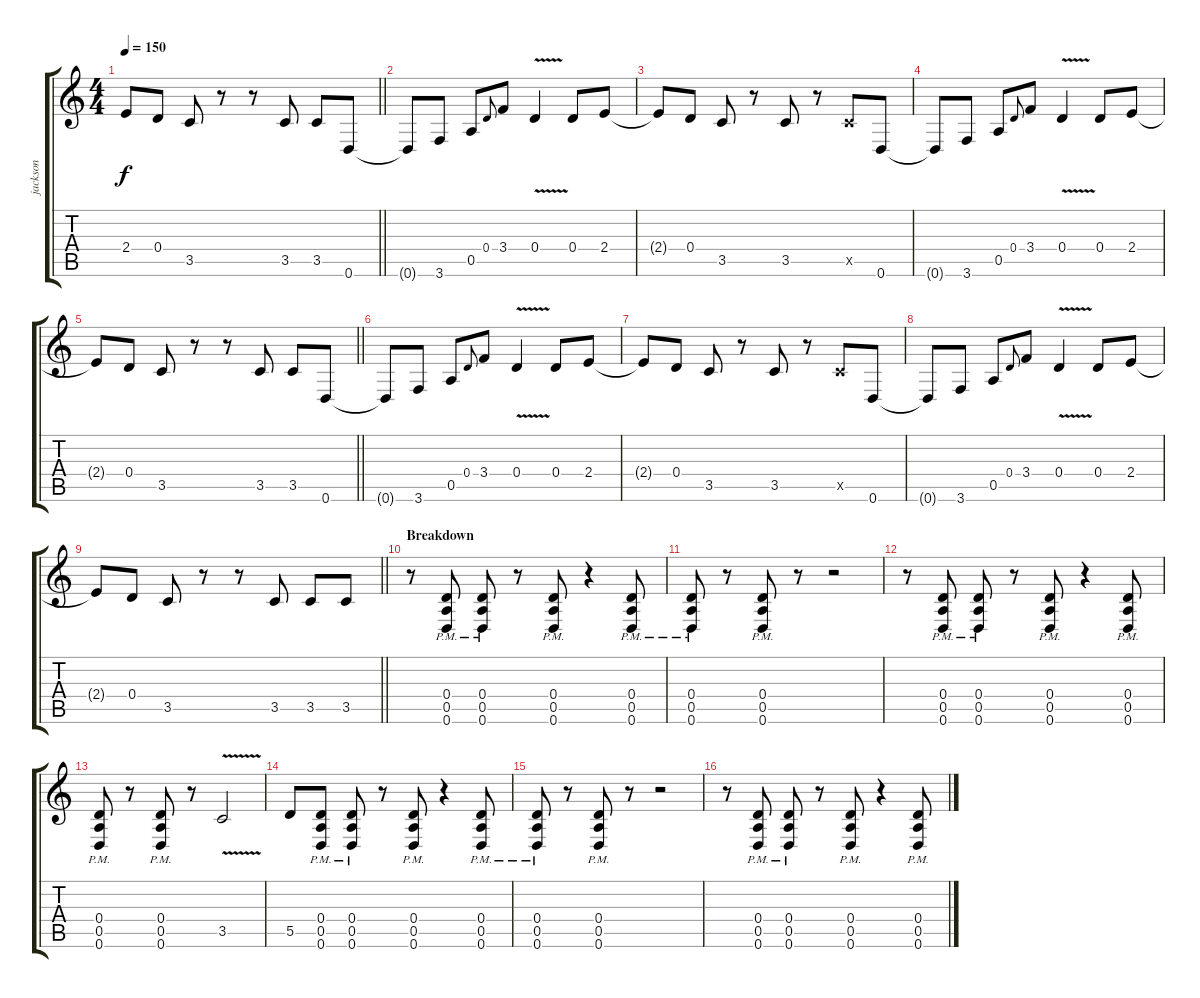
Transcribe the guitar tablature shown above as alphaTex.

\track ("jackson" "jackson") {instrument distortionguitar}
\staff {score tabs}
\tuning (E4 B3 G3 D3 A2 D2) {hide}
\ts (4 4)
\tempo 150
\clef g2
\barLineRight lightlight
\ks c
2.4{t}.8{dy f} 0.4.8 3.5.8 r.8 r.8 3.5.8 3.5.8 0.6.8 |
0.6{t}.8 3.6.8 0.5.8 0.4.8{gr onbeat} 3.4.8 0.4{v}.4 0.4.8 2.4.8 |
2.4{t}.8 0.4.8 3.5.8 r.8 3.5.8 r.8 3.5{x}.8 0.6.8 |
0.6{t}.8 3.6.8 0.5.8 0.4.8{gr onbeat} 3.4.8 0.4{v}.4 0.4.8 2.4.8 |
\barLineRight lightlight
2.4{t}.8 0.4.8 3.5.8 r.8 r.8 3.5.8 3.5.8 0.6.8 |
0.6{t}.8 3.6.8 0.5.8 0.4.8{gr onbeat} 3.4.8 0.4{v}.4 0.4.8 2.4.8 |
2.4{t}.8 0.4.8 3.5.8 r.8 3.5.8 r.8 3.5{x}.8 0.6.8 |
0.6{t}.8 3.6.8 0.5.8 0.4.8{gr onbeat} 3.4.8 0.4{v}.4 0.4.8 2.4.8 |
\barLineRight lightlight
2.4{t}.8 0.4.8 3.5.8 r.8 r.8 3.5.8 3.5.8 3.5.8 |
\section ("" "Breakdown")
r.8 (0.4{pm} 0.5{pm} 0.6{pm}).8 (0.4{pm} 0.5{pm} 0.6{pm}).8 r.8 (0.4{pm} 0.5{pm} 0.6{pm}).8 r.4 (0.4{pm} 0.5{pm} 0.6{pm}).8 |
(0.4{pm} 0.5{pm} 0.6{pm}).8 r.8 (0.4{pm} 0.5{pm} 0.6{pm}).8 r.8 r.2 |
r.8 (0.4{pm} 0.5{pm} 0.6{pm}).8 (0.4{pm} 0.5{pm} 0.6{pm}).8 r.8 (0.4{pm} 0.5{pm} 0.6{pm}).8 r.4 (0.4{pm} 0.5{pm} 0.6{pm}).8 |
(0.4{pm} 0.5{pm} 0.6{pm}).8 r.8 (0.4{pm} 0.5{pm} 0.6{pm}).8 r.8 3.5{v}.2 |
5.5.8 (0.4{pm} 0.5{pm} 0.6{pm}).8 (0.4{pm} 0.5{pm} 0.6{pm}).8 r.8 (0.4{pm} 0.5{pm} 0.6{pm}).8 r.4 (0.4{pm} 0.5{pm} 0.6{pm}).8 |
(0.4{pm} 0.5{pm} 0.6{pm}).8 r.8 (0.4{pm} 0.5{pm} 0.6{pm}).8 r.8 r.2 |
r.8 (0.4{pm} 0.5{pm} 0.6{pm}).8 (0.4{pm} 0.5{pm} 0.6{pm}).8 r.8 (0.4{pm} 0.5{pm} 0.6{pm}).8 r.4 (0.4{pm} 0.5{pm} 0.6{pm}).8
